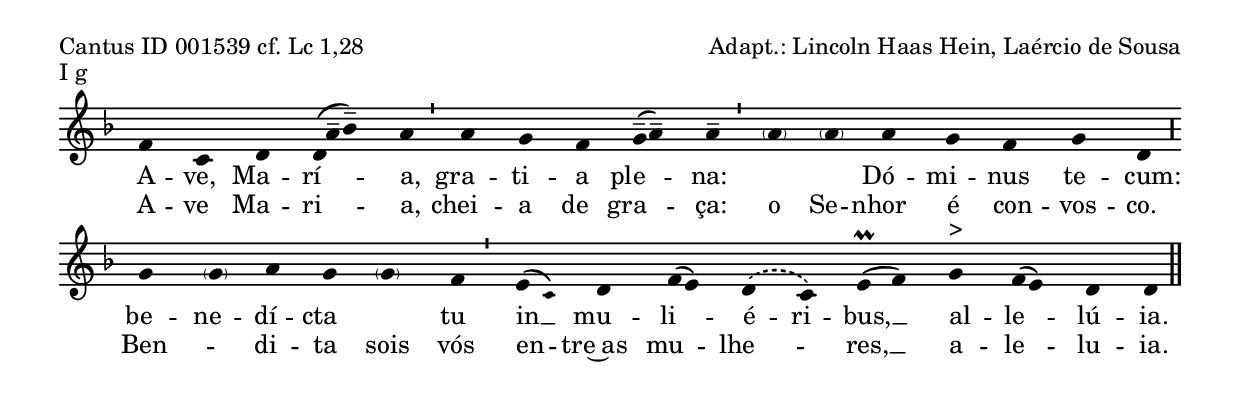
\version "2.24.1"

\include "gregorian.ly"
\include "../../../modules/lilypond/neums.ily"
\include "../../../modules/lilypond/spacing.ily"
\include "../../../modules/lilypond/layout.ily"
\include "../../../modules/lilypond/lyrics.ily"
\include "../../../modules/lilypond/symbols.ily"

antiphonChant = \relative c' {
  \AntiphonSignature
  \key d \minor
  \C f c d \CEE d a' bes \C a
  \divisioMinima
  a g f \EE g a \E a
  \divisioMinima
  \Cp a \Cp a \C a g f g d
  \divisioMaior
  g \Cp g \C a g \Cp g \C f
  \divisioMinima
  \CL e c \C d \CC f e
  \C_C d c
  \QC e f \Ldim g \CC f e \C d d
  \finalis

}

antiphonLyrics = \lyricmode {
  A -- ve, Ma -- rí -- a, gra -- ti -- a ple -- na: _ _ Dó -- mi -- nus te -- cum:
  be -- ne -- dí -- cta _ tu in __ mu -- li --
  \MelismaOff
  é -- ri --
  \MelismaOn
  bus, __ al -- le -- lú -- ia.
}

antiphonLyricsPt = \lyricmode {

  A -- ve Ma -- ri -- a, chei -- a de gra -- ça: o Se -- nhor é con -- vos -- co.
  Ben -- _ di -- ta sois vós en -- tre~as mu -- lhe -- res, __ a -- le -- lu -- ia.
}

\GregorianTranscriptionLayout

\header {
  meter = "Cantus ID 001539 cf. Lc 1,28"
  arranger = "Adapt.: Lincoln Haas Hein, Laércio de Sousa"
}

\score {
  \header {
    piece = "I g"
  }

  \new GregorianTranscriptionStaff <<
    \new GregorianTranscriptionVoice = "antiphon" {
      \antiphonChant
    }

    \new GregorianTranscriptionLyrics \lyricsto "antiphon" \antiphonLyrics
    \new GregorianTranscriptionLyrics \lyricsto "antiphon" \antiphonLyricsPt
  >>
}